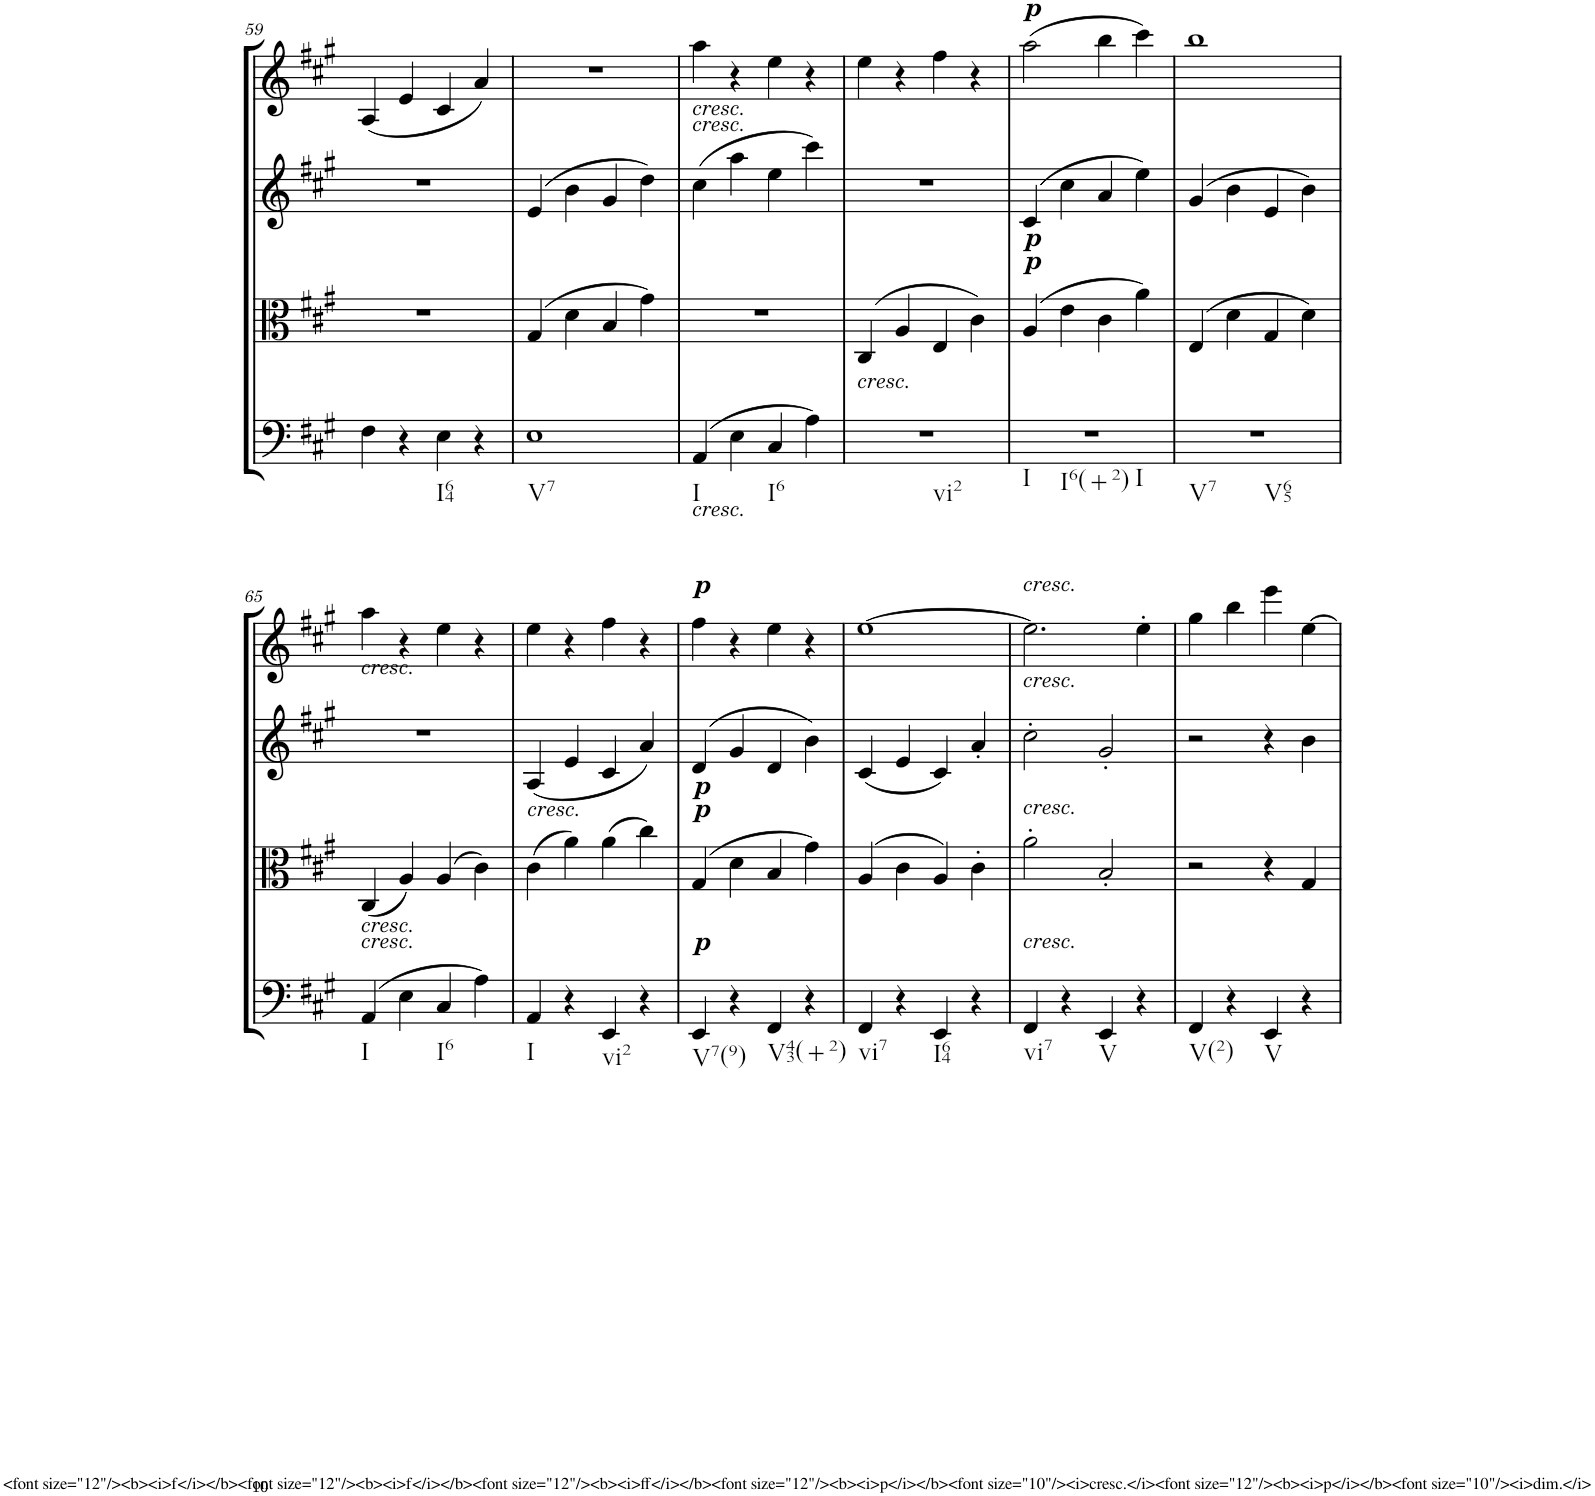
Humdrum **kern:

**kern	**kern	**kern	**kern
*part4	*part3	*part2	*part1
*staff4	*staff3	*staff2	*staff1
*I"Cello	*I"Viola	*I"2nd Violin	*I"1st Violin
*	*I'Vla	*I'Vln	*I'Vln
!!LO:PB:g=z
*clefF4	*clefC3	*clefG2	*clefG2
*k[f#c#g#]	*k[f#c#g#]	*k[f#c#g#]	*k[f#c#g#]
*A:	*A:	*A:	*A:
*M4/4	*M4/4	*M4/4	*M4/4
*met(c)	*met(c)	*met(c)	*met(c)
=59	=59	=59	=59
4F#\	1r	1r	(4A/
4r	.	.	4e/
!LO:TX:b:t=I64	!	!	!
4E\	.	.	4c#/
4r	.	.	4a/)
=60	=60	=60	=60
!LO:TX:b:t=V7	!	!	!
1E	(4G#/	(4e/	1r
.	4d\	4b\	.
.	4B/	4g#/	.
.	4g#\)	4dd\)	.
=61	=61	=61	=61
!	!	!	!LO:TX:b:i:t=cresc.
!	!	!LO:TX:a:i:t=cresc.	!
!LO:TX:b:i:t=cresc.	!	!	!
!LO:TX:b:t=I	!	!	!
(4AA/	1r	(4cc#\	4aa\
4E\	.	4aa\	4r
!LO:TX:b:t=I6	!	!	!
4C#/	.	4ee\	4ee\
4A\)	.	4ccc#\)	4r
=62	=62	=62	=62
!LO:TX:a:i:t=cresc.	!	!	!
!LO:TX:b:t=vi2	!	!	!
1r	(4C#/	1r	4ee\
.	4A/	.	4r
.	4E/	.	4ff#\
.	4c#\)	.	4r
=63	=63	=63	=63
!	!	!	!LO:TX:a:Bi:t=p
!	!LO:TX:a:Bi:t=p	!	!
!	!LO:TX:a:Bi:t=p	!	!
!LO:TX:b:t=I	!	!	!
!LO:TX:b:t=I6(+2)	!	!	!
!LO:TX:b:t=I	!	!	!
1r	(4A/	(4c#/	(2aa\
.	4e\	4cc#\	.
.	4c#\	4a/	4bb\
.	4a\)	4ee\)	4ccc#\)
=64	=64	=64	=64
!LO:TX:b:t=V7	!	!	!
!LO:TX:b:t=V65	!	!	!
1r	(4E/	(4g#/	1bb
.	4d\	4b\	.
.	4G#/	4e/	.
.	4d\)	4b\)	.
!!LO:LB:g=z
=65	=65	=65	=65
!	!	!	!LO:TX:a:i:t=cresc.
!LO:TX:a:i:t=cresc.	!	!	!
!LO:TX:a:i:t=cresc.	!	!	!
!LO:TX:b:t=I	!	!	!
(4AA/	(4C#/	1r	4aa\
4E\	4A/)	.	4r
!LO:TX:b:t=I6	!	!	!
4C#/	(4A/	.	4ee\
4A\)	4c#\)	.	4r
=66	=66	=66	=66
!	!	!LO:TX:b:i:t=cresc.	!
!LO:TX:b:t=I	!	!	!
4AA/	(4c#\	(4A/	4ee\
4r	4a\)	4e/	4r
!LO:TX:b:t=vi2	!	!	!
4EE/	(4a\	4c#/	4ff#\
4r	4cc#\)	4a/)	4r
=67	=67	=67	=67
!	!	!	!LO:TX:a:Bi:t=p
!	!LO:TX:a:Bi:t=p	!	!
!	!LO:TX:a:Bi:t=p	!	!
!LO:TX:a:Bi:t=p	!	!	!
!LO:TX:b:t=V7(9)	!	!	!
4EE/	(4G#/	(4d/	4ff#\
4r	4d\	4g#/	4r
!LO:TX:b:t=V43(+2)	!	!	!
4FF#/	4B/	4d/	4ee\
4r	4g#\)	4b\)	4r
=68	=68	=68	=68
!LO:TX:b:t=vi7	!	!	!
4FF#/	(4A/	(4c#/	[1ee
4r	4c#\	4e/	.
!LO:TX:b:t=I64	!	!	!
4EE/	4A/)	4c#/)	.
4r	4c#'\	4a'/	.
=69	=69	=69	=69
!	!	!	!LO:TX:a:i:t=cresc.
!	!	!LO:TX:a:i:t=cresc.	!
!	!LO:TX:a:i:t=cresc.	!	!
!LO:TX:a:i:t=cresc.	!	!	!
!LO:TX:b:t=vi7	!	!	!
4FF#/	2a'\	2cc#'\	2.ee\]
4r	.	.	.
!LO:TX:b:t=V	!	!	!
4EE/	2B'/	2g#'/	.
4r	.	.	4ee'\
=70	=70	=70	=70
!LO:TX:b:t=V(2)	!	!	!
4FF#/	2r	2r	4gg#\
4r	.	.	4bb\
!LO:TX:b:t=V	!	!	!
4EE/	4r	4r	4eee\
4r	4G#/	4b\	[4ee\
=	=	=	=
*-	*-	*-	*-
